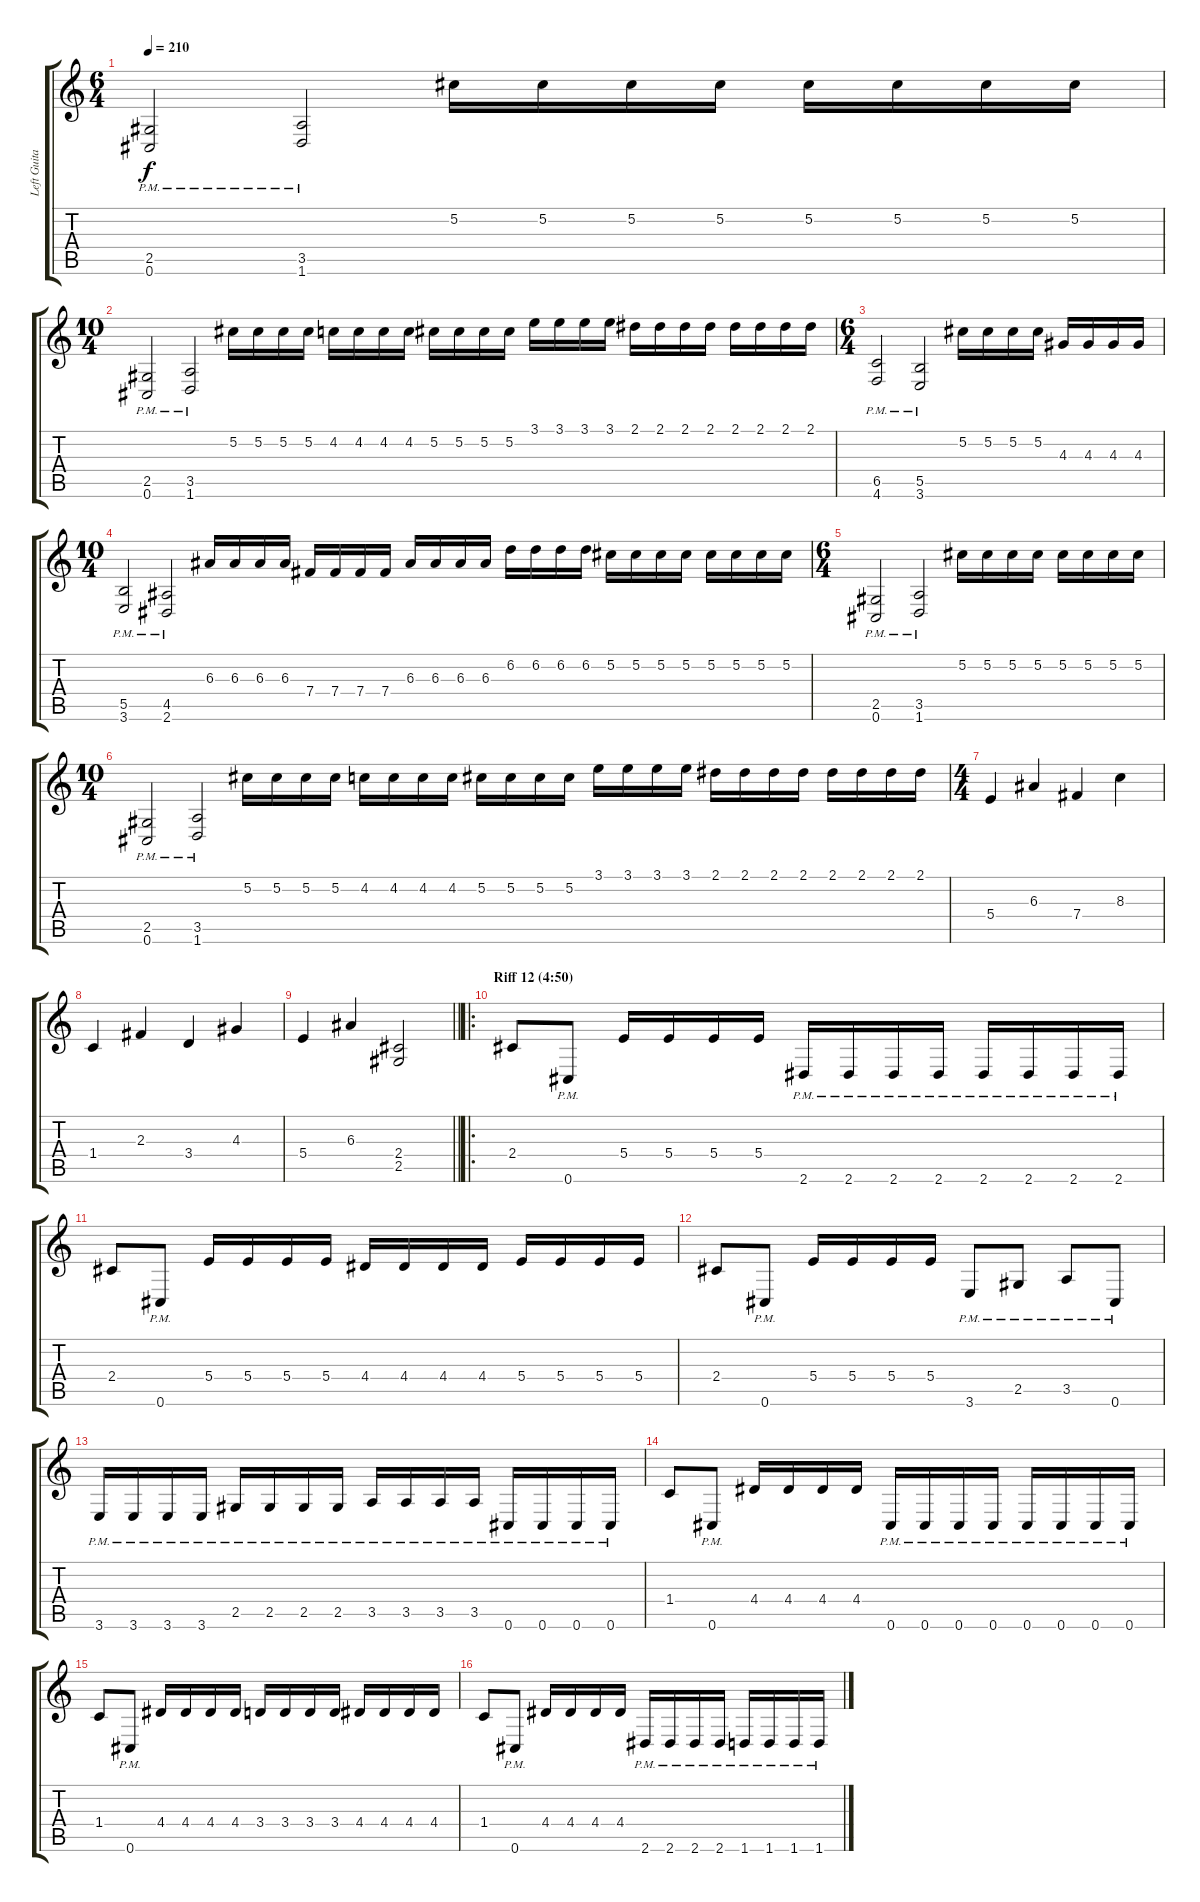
\track ("Left Guitar" "Left Guita") {instrument distortionguitar}
\staff {score tabs}
\tuning (Db4 Ab3 E3 B2 Gb2 Db2) {hide}
\ts (6 4)
\tempo 210
\clef g2
\ks c
(2.5{pm} 0.6{pm}).2{dy f} (3.5{pm} 1.6{pm}).2 5.2.16 5.2.16 5.2.16 5.2.16 5.2.16 5.2.16 5.2.16 5.2.16 |
\ts (10 4)
(2.5{pm} 0.6{pm}).2 (3.5{pm} 1.6{pm}).2 5.2.16 5.2.16 5.2.16 5.2.16 4.2.16 4.2.16 4.2.16 4.2.16 5.2.16 5.2.16 5.2.16 5.2.16 3.1.16 3.1.16 3.1.16 3.1.16 2.1.16 2.1.16 2.1.16 2.1.16 2.1.16 2.1.16 2.1.16 2.1.16 |
\ts (6 4)
(6.5{pm} 4.6{pm}).2 (5.5{pm} 3.6{pm}).2 5.2.16 5.2.16 5.2.16 5.2.16 4.3.16 4.3.16 4.3.16 4.3.16 |
\ts (10 4)
(5.5{pm} 3.6{pm}).2 (4.5{pm} 2.6{pm}).2 6.3.16 6.3.16 6.3.16 6.3.16 7.4.16 7.4.16 7.4.16 7.4.16 6.3.16 6.3.16 6.3.16 6.3.16 6.2.16 6.2.16 6.2.16 6.2.16 5.2.16 5.2.16 5.2.16 5.2.16 5.2.16 5.2.16 5.2.16 5.2.16 |
\ts (6 4)
(2.5{pm} 0.6{pm}).2 (3.5{pm} 1.6{pm}).2 5.2.16 5.2.16 5.2.16 5.2.16 5.2.16 5.2.16 5.2.16 5.2.16 |
\ts (10 4)
(2.5{pm} 0.6{pm}).2 (3.5{pm} 1.6{pm}).2 5.2.16 5.2.16 5.2.16 5.2.16 4.2.16 4.2.16 4.2.16 4.2.16 5.2.16 5.2.16 5.2.16 5.2.16 3.1.16 3.1.16 3.1.16 3.1.16 2.1.16 2.1.16 2.1.16 2.1.16 2.1.16 2.1.16 2.1.16 2.1.16 |
\ts (4 4)
5.4.4 6.3.4 7.4.4 8.3.4 |
1.4.4 2.3.4 3.4.4 4.3.4 |
\barLineRight lightlight
5.4.4 6.3.4 (2.4 2.5).2 |
\ro
\section ("" "Riff 12 (4:50)")
2.4.8 0.6{pm}.8 5.4.16 5.4.16 5.4.16 5.4.16 2.6{pm}.16 2.6{pm}.16 2.6{pm}.16 2.6{pm}.16 2.6{pm}.16 2.6{pm}.16 2.6{pm}.16 2.6{pm}.16 |
2.4.8 0.6{pm}.8 5.4.16 5.4.16 5.4.16 5.4.16 4.4.16 4.4.16 4.4.16 4.4.16 5.4.16 5.4.16 5.4.16 5.4.16 |
2.4.8 0.6{pm}.8 5.4.16 5.4.16 5.4.16 5.4.16 3.6{pm}.8 2.5{pm}.8 3.5{pm}.8 0.6{pm}.8 |
3.6{pm}.16 3.6{pm}.16 3.6{pm}.16 3.6{pm}.16 2.5{pm}.16 2.5{pm}.16 2.5{pm}.16 2.5{pm}.16 3.5{pm}.16 3.5{pm}.16 3.5{pm}.16 3.5{pm}.16 0.6{pm}.16 0.6{pm}.16 0.6{pm}.16 0.6{pm}.16 |
1.4.8 0.6{pm}.8 4.4.16 4.4.16 4.4.16 4.4.16 0.6{pm}.16 0.6{pm}.16 0.6{pm}.16 0.6{pm}.16 0.6{pm}.16 0.6{pm}.16 0.6{pm}.16 0.6{pm}.16 |
1.4.8 0.6{pm}.8 4.4.16 4.4.16 4.4.16 4.4.16 3.4.16 3.4.16 3.4.16 3.4.16 4.4.16 4.4.16 4.4.16 4.4.16 |
1.4.8 0.6{pm}.8 4.4.16 4.4.16 4.4.16 4.4.16 2.6{pm}.16 2.6{pm}.16 2.6{pm}.16 2.6{pm}.16 1.6{pm}.16 1.6{pm}.16 1.6{pm}.16 1.6{pm}.16
